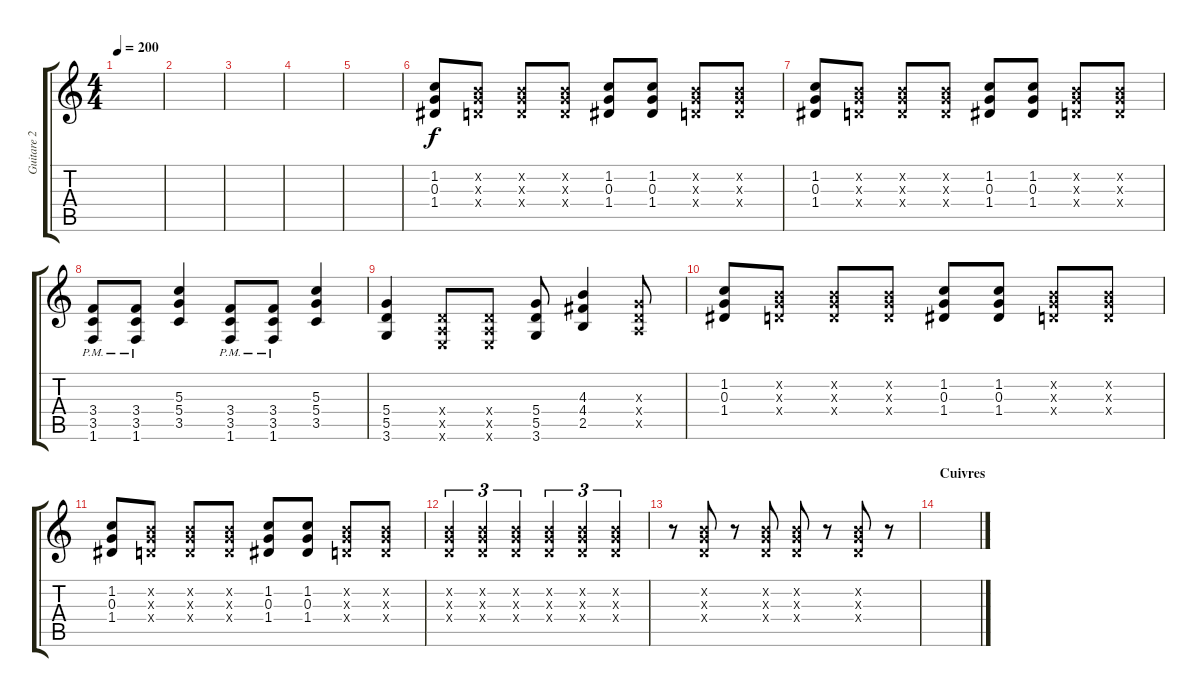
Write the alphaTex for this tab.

\track ("Guitare 2" "Guitare 2") {instrument overdrivenguitar}
\staff {score tabs}
\tuning (E4 B3 G3 D3 A2 E2) {hide}
\ts (4 4)
\tempo 200
\clef g2
\ks c
|
|
|
|
|
(1.2 0.3 1.4).8 (0.2{x} 0.3{x} 0.4{x}).8 (0.2{x} 0.3{x} 0.4{x}).8 (0.2{x} 0.3{x} 0.4{x}).8 (1.2 0.3 1.4).8 (1.2 0.3 1.4).8 (0.2{x} 0.3{x} 0.4{x}).8 (0.2{x} 0.3{x} 0.4{x}).8 |
(1.2 0.3 1.4).8 (0.2{x} 0.3{x} 0.4{x}).8 (0.2{x} 0.3{x} 0.4{x}).8 (0.2{x} 0.3{x} 0.4{x}).8 (1.2 0.3 1.4).8 (1.2 0.3 1.4).8 (0.2{x} 0.3{x} 0.4{x}).8 (0.2{x} 0.3{x} 0.4{x}).8 |
(3.4{pm} 3.5{pm} 1.6{pm}).8 (3.4{pm} 3.5{pm} 1.6{pm}).8 (5.3 5.4 3.5).4 (3.4{pm} 3.5{pm} 1.6{pm}).8 (3.4{pm} 3.5{pm} 1.6{pm}).8 (5.3 5.4 3.5).4 |
(5.4 5.5 3.6).4 (0.4{x} 0.5{x} 0.6{x}).8 (0.4{x} 0.5{x} 0.6{x}).8 (5.4 5.5 3.6).8 (4.3 4.4 2.5).4 (0.3{x} 0.4{x} 0.5{x}).8 |
(1.2 0.3 1.4).8 (0.2{x} 0.3{x} 0.4{x}).8 (0.2{x} 0.3{x} 0.4{x}).8 (0.2{x} 0.3{x} 0.4{x}).8 (1.2 0.3 1.4).8 (1.2 0.3 1.4).8 (0.2{x} 0.3{x} 0.4{x}).8 (0.2{x} 0.3{x} 0.4{x}).8 |
(1.2 0.3 1.4).8 (0.2{x} 0.3{x} 0.4{x}).8 (0.2{x} 0.3{x} 0.4{x}).8 (0.2{x} 0.3{x} 0.4{x}).8 (1.2 0.3 1.4).8 (1.2 0.3 1.4).8 (0.2{x} 0.3{x} 0.4{x}).8 (0.2{x} 0.3{x} 0.4{x}).8 |
(0.2{x} 0.3{x} 0.4{x}).4{tu (3 2)} (0.2{x} 0.3{x} 0.4{x}).4{tu (3 2)} (0.2{x} 0.3{x} 0.4{x}).4{tu (3 2)} (0.2{x} 0.3{x} 0.4{x}).4{tu (3 2)} (0.2{x} 0.3{x} 0.4{x}).4{tu (3 2)} (0.2{x} 0.3{x} 0.4{x}).4{tu (3 2)} |
r.8 (0.2{x} 0.3{x} 0.4{x}).8 r.8 (0.2{x} 0.3{x} 0.4{x}).8 (0.2{x} 0.3{x} 0.4{x}).8 r.8 (0.2{x} 0.3{x} 0.4{x}).8 r.8 |
\section ("" "Cuivres")
